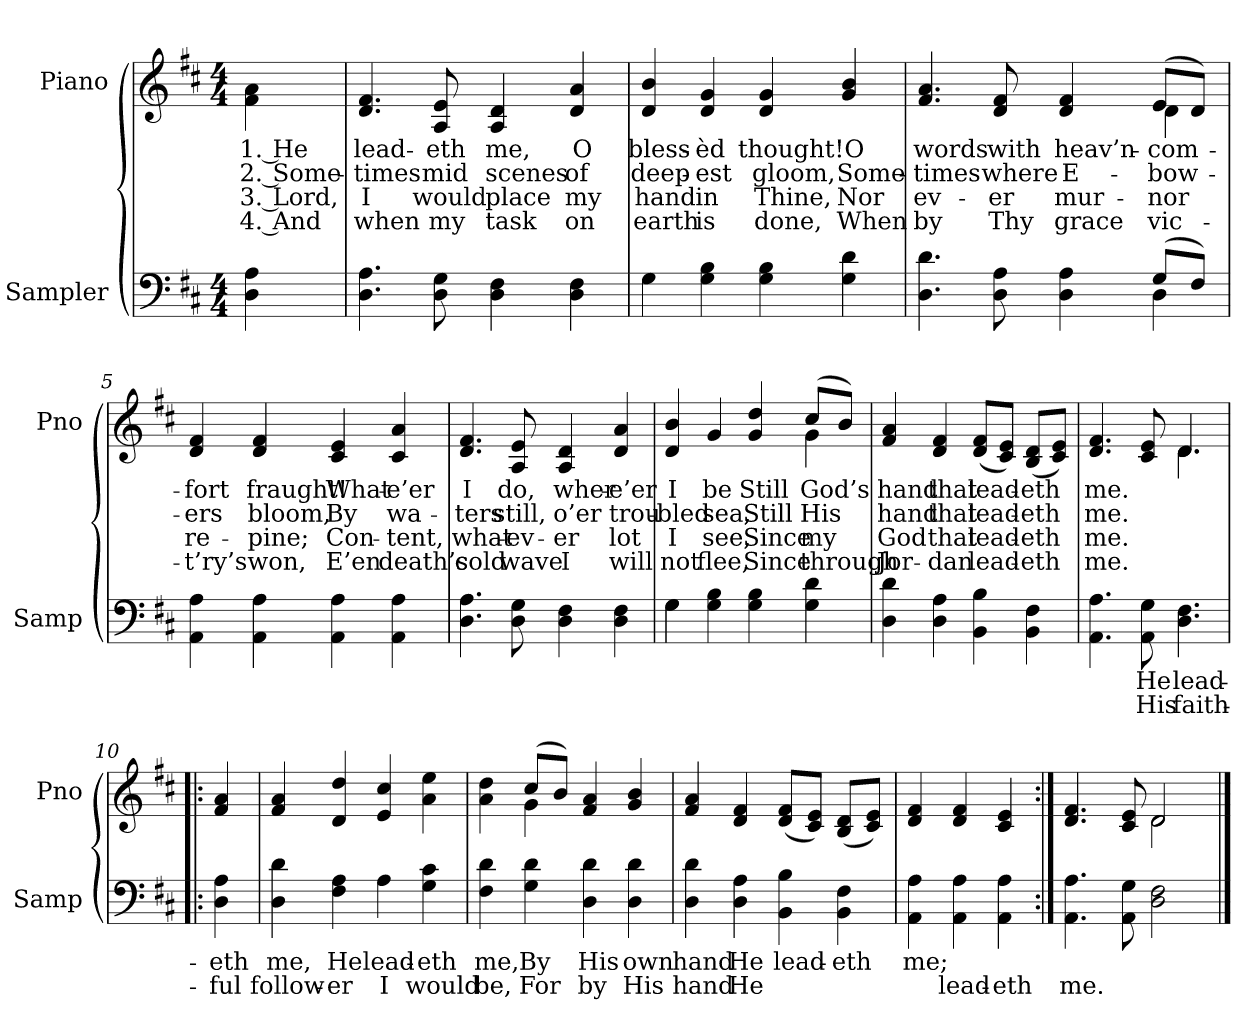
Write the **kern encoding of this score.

**kern	**text	**text	**kern	**text	**text	**text	**text
*part2	*part2	*part2	*part1	*part1	*part1	*part1	*part1
*staff2	*staff2	*staff2	*staff1	*staff1	*staff1	*staff1	*staff1
*I"Sampler	*	*	*I"Piano	*	*	*	*
*I'Samp	*	*	*I'Pno	*	*	*	*
*clefF4	*	*	*clefG2	*	*	*	*
*k[f#c#]	*	*	*k[f#c#]	*	*	*	*
*D:	*	*	*D:	*	*	*	*
*M4/4	*	*	*M4/4	*	*	*	*
=1	=1	=1	=1	=1	=1	=1	=1
4D\ 4A\	.	.	4f#\ 4a\	1. He	2. Some-	3. Lord,	4. And
=2	=2	=2	=2	=2	=2	=2	=2
4.D\ 4.A\	.	.	4.d/ 4.f#/	lead-	-times	I	when
8D\ 8G\	.	.	8A/ 8e/	-eth	mid	would	my
4D\ 4F#\	.	.	4A/ 4d/	me,	scenes	place	task
4D\ 4F#\	.	.	4d/ 4a/	O	of	my	on
=3	=3	=3	=3	=3	=3	=3	=3
4G\	.	.	4d/ 4b/	bless-	deep-	hand	earth
4G\ 4B\	.	.	4d/ 4g/	-èd	-est	in	is
4G\ 4B\	.	.	4d/ 4g/	thought!	gloom,	Thine,	done,
4G\ 4d\	.	.	4g/ 4b/	O	Some-	Nor	When
=4	=4	=4	=4	=4	=4	=4	=4
*^	*	*	*^	*	*	*	*
4.D\ 4.d\	2.ryy	.	.	4.f#/ 4.a/	2.ryy	words	-times	ev-	by
8D\ 8A\	.	.	.	8d/ 8f#/	.	with	where	-er	Thy
4D\ 4A\	.	.	.	4d 4f#	.	heav’n-	E-	mur-	grace
(8G/L	4D	.	.	(8e/L	4d	com-	bow-	nor	vic-
8F#/J)	.	.	.	8d/J)	.	.	.	.	.
*v	*v	*	*	*	*	*	*	*	*
*	*	*	*v	*v	*	*	*	*
=5	=5	=5	=5	=5	=5	=5	=5
4AA\ 4A\	.	.	4d/ 4f#/	-fort	-ers	re-	-t’ry’s
4AA\ 4A\	.	.	4d/ 4f#/	fraught!	bloom,	-pine;	won,
4AA\ 4A\	.	.	4c#/ 4e/	What-	By	Con-	E’en
4AA\ 4A\	.	.	4c#/ 4a/	-e’er	wa-	-tent,	death’s
=6	=6	=6	=6	=6	=6	=6	=6
4.D\ 4.A\	.	.	4.d/ 4.f#/	I	-ters	what-	cold
8D\ 8G\	.	.	8A/ 8e/	do,	still,	-ev-	wave
4D\ 4F#\	.	.	4A/ 4d/	wher-	o’er	-er	I
4D\ 4F#\	.	.	4d/ 4a/	-e’er	trou-	lot	will
=7	=7	=7	=7	=7	=7	=7	=7
*^	*	*	*^	*	*	*	*
4G\	4G	.	.	4d/ 4b/	2.ryy	I	-bled	I	not
4G\ 4B\	2.ryy	.	.	4g/	.	be	sea,	see,	flee,
4G\ 4B\	.	.	.	4g/ 4dd/	.	Still	Still	Since	Since
4G\ 4d\	.	.	.	(8cc#/L	4g	God’s	His	my	through
.	.	.	.	8b/J)	.	.	.	.	.
*v	*v	*	*	*	*	*	*	*	*
*	*	*	*v	*v	*	*	*	*
=8	=8	=8	=8	=8	=8	=8	=8
4D\ 4d\	.	.	4f# 4a	hand	hand	God	Jor-
4D\ 4A\	.	.	4d 4f#	that	that	that	-dan
4BB\ 4B\	.	.	(8d/ 8f#/L	lead-	lead-	lead-	lead-
.	.	.	8c#/ 8e/J)	.	.	.	.
4BB\ 4F#\	.	.	(8B/ 8d/L	-eth	-eth	-eth	-eth
.	.	.	8c#/ 8e/J)	.	.	.	.
=9	=9	=9	=9	=9	=9	=9	=9
*	*	*	*^	*	*	*	*
4.AA\ 4.A\	.	.	4.d 4.f#	2ryy	me.	me.	me.	me.
8AA\ 8G\	He	His	8c# 8e	.	.	.	.	.
4.D\ 4.F#\	lead-	faith-	4.d/	4.d	.	.	.	.
=10!|:	=10!|:	=10!|:	=10!|:	=10!|:	=10!|:	=10!|:	=10!|:	=10!|:
!	!	!	!LO:TX:t=Refrain	!	!	!	!	!
*	*	*	*v	*v	*	*	*	*
4D\ 4A\	-eth	-ful	4f#/ 4a/	.	.	.	.
=11	=11	=11	=11	=11	=11	=11	=11
4D\ 4d\	me,	follow-	4f#/ 4a/	.	.	.	.
4F#\ 4A\	He	-er	4d/ 4dd/	.	.	.	.
4A\	lead-	I	4e/ 4cc#/	.	.	.	.
4G\ 4c#\	-eth	would	4a\ 4ee\	.	.	.	.
=12	=12	=12	=12	=12	=12	=12	=12
*	*	*	*^	*	*	*	*
4F#\ 4d\	me,	be,	4a\ 4dd\	4ryy	.	.	.	.
4G\ 4d\	By	For	(8cc#/L	4g	.	.	.	.
.	.	.	8b/J)	.	.	.	.	.
4D\ 4d\	His	by	4f#/ 4a/	2ryy	.	.	.	.
4D\ 4d\	own	His	4g/ 4b/	.	.	.	.	.
*	*	*	*v	*v	*	*	*	*
=13	=13	=13	=13	=13	=13	=13	=13
4D\ 4d\	hand	hand	4f#/ 4a/	.	.	.	.
4D\ 4A\	He	He	4d/ 4f#/	.	.	.	.
4BB\ 4B\	lead-	.	(8d/ 8f#/L	.	.	.	.
.	.	.	8c#/ 8e/J)	.	.	.	.
4BB\ 4F#\	-eth	.	(8B/ 8d/L	.	.	.	.
.	.	.	8c#/ 8e/J)	.	.	.	.
=14	=14	=14	=14	=14	=14	=14	=14
4AA\ 4A\	me;	.	4d/ 4f#/	.	.	.	.
4AA\ 4A\	.	lead-	4d/ 4f#/	.	.	.	.
4AA\ 4A\	.	-eth	4c#/ 4e/	.	.	.	.
=15:|!	=15:|!	=15:|!	=15:|!	=15:|!	=15:|!	=15:|!	=15:|!
*	*	*	*^	*	*	*	*
4.AA\ 4.A\	.	me.	4.d/ 4.f#/	2ryy	.	.	.	.
8AA\ 8G\	.	.	8c#/ 8e/	.	.	.	.	.
2D\ 2F#\	.	.	2d/	2d	.	.	.	.
*	*	*	*v	*v	*	*	*	*
==	==	==	==	==	==	==	==
*-	*-	*-	*-	*-	*-	*-	*-
